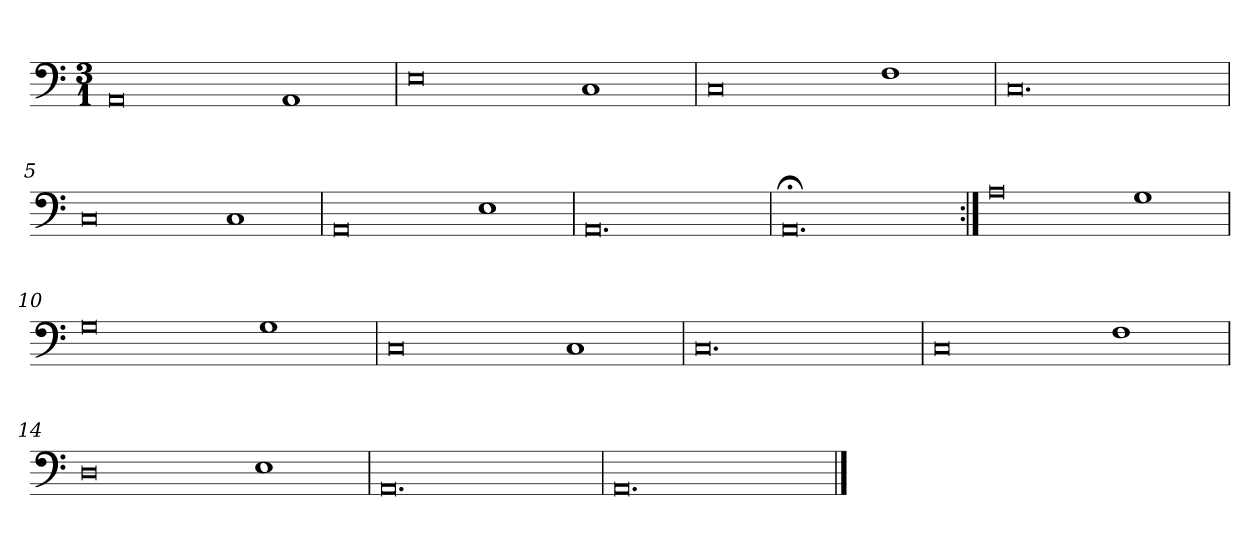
**kern
*part1
*staff1
*clefF4
*k[]
*M3/1
=1
0AA
1AA
=2
0E
1C
=3
0C
1F
=4
0.C
=5
0C
1C
=6
0AA
1E
=7
0.AA
=8
0.AA;<
=9:|!
0A
1G
=10
0G
1G
=11
0C
1C
=12
0.C
=13
0C
1F
=14
0D
1E
=15
0.AA
=16
0.AA
==
*-
